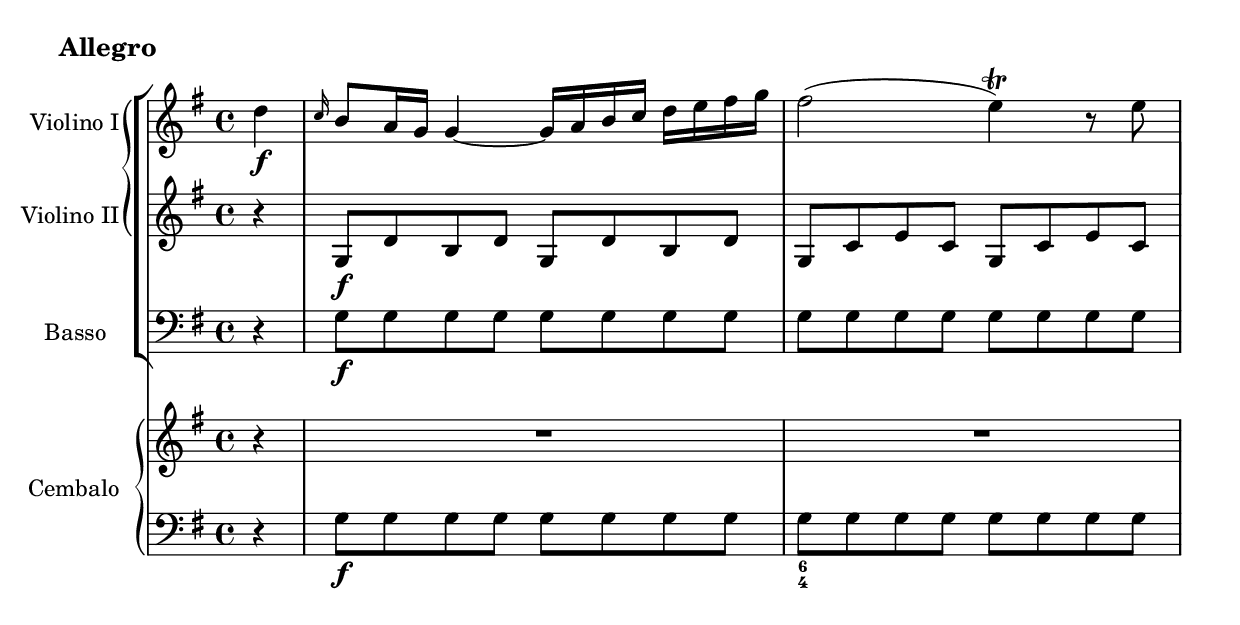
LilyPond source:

\version "2.24.0"
%{ \include "../../stylesheets/incipit.ly" %}
\include "../../stylesheets/typography.ly"

\paper {
  page-breaking = #ly:one-page-breaking
}
\layout {
  ragged-right = ##f
}

global = {
  \time 4/4
  \key g \major
}

violinoI = \new Voice {
  \relative c'' {
    \clef "treble"
    \partial 4 d4 \f |
    \grace { c16 } b8 a16 g g4 ~ g16 a b c d e fis g |
    fis2 ( e4 \trill ) r8 e |
  }
}

violinoII = \new Voice {
  \relative c'' {
    \clef "treble"
    \partial 4 r4 |
    g,8 \f d' b d g, d' b d
    g,8 c e c g c e c |
  }
}

basso = \new Voice {
  \relative c' {
    \clef "bass"
    \partial 4 r4 |
    g8 \f g g g g g g g
    g8 g g g g g g g |
  }
}

cembaloUp = \new Voice {
  \relative c' {
    \clef "treble"
    \partial 4 r4 |
    R1 |
    R1 |
  }
}

cembaloDown = \new Voice {
  \relative c {
    \clef "bass"
    \partial 4 r4 |
    g'8 \f g g g g g g g
    << { g8 g g g g g g g } \figures { <6 4>1 } >> |
  }
}

\score {
  \header {
    piece = "Allegro"
  }
  <<
    \new StaffGroup <<
      \new GrandStaff <<
        \new Staff \with { instrumentName = "Violino I" } << \global \violinoI >>
        \new Staff \with { instrumentName = "Violino II" } << \global \violinoII >>
      >>
      \new Staff \with { instrumentName = "Basso" } << \global \basso >>
    >>
    \new PianoStaff \with { instrumentName = "Cembalo" } <<
      \new Staff = "up" << \global \cembaloUp >>
      \new Staff = "down" << \global \cembaloDown >>
    >>
  >>
}
